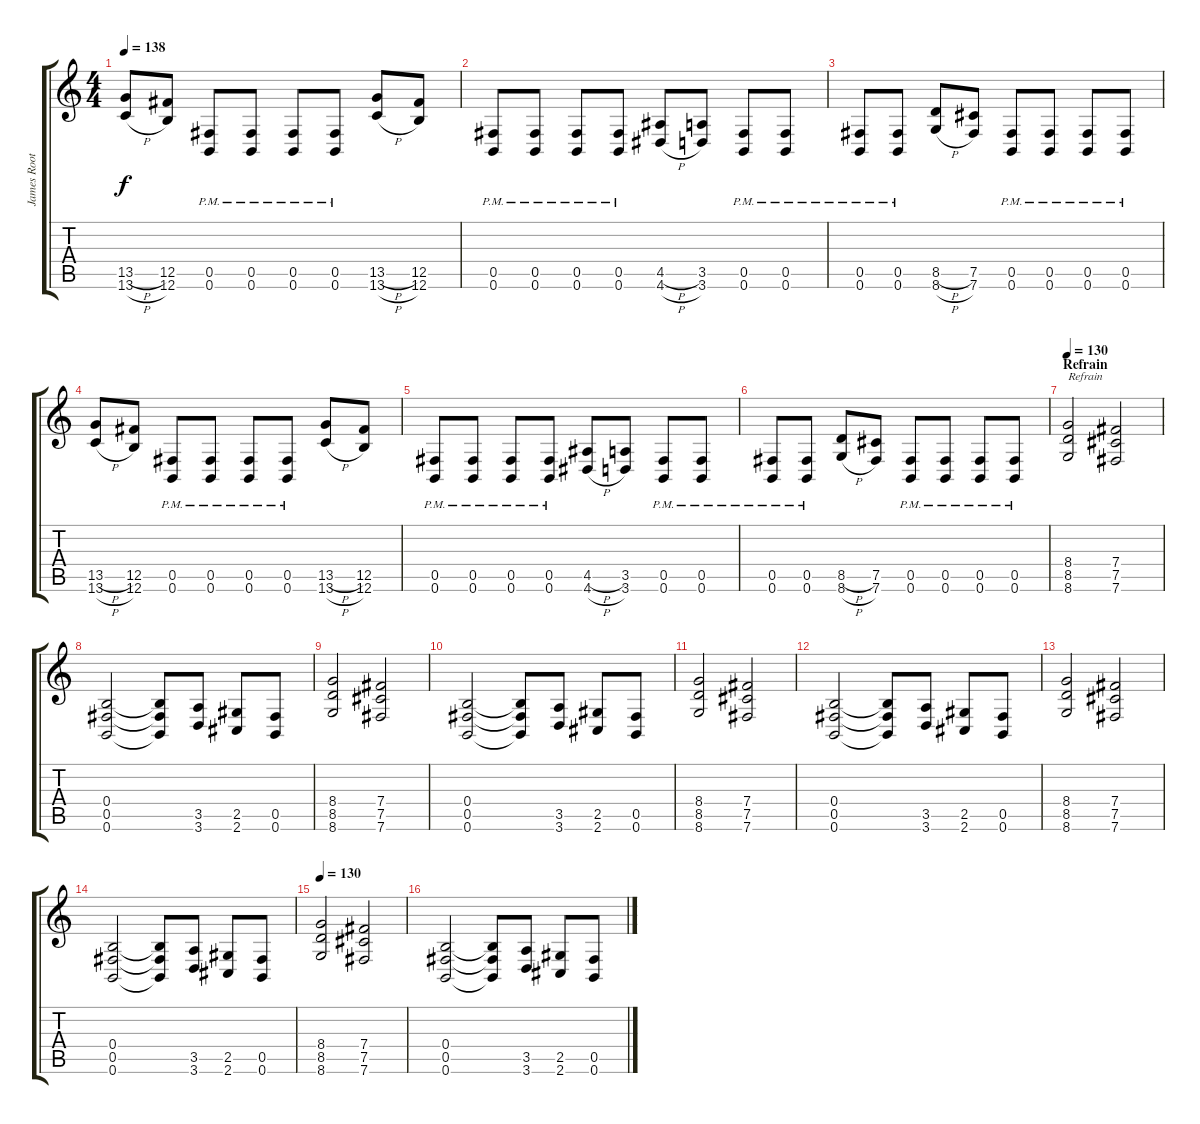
\track ("James Roots" "James Root") {instrument distortionguitar}
\staff {score tabs}
\tuning (Db4 Ab3 E3 B2 Gb2 B1) {hide}
\ts (4 4)
\tempo 138
\clef g2
\ks c
(13.5{h} 13.6{h}).8{dy f} (12.5 12.6).8 (0.5{pm} 0.6).8 (0.5{pm} 0.6).8 (0.5{pm} 0.6).8 (0.5{pm} 0.6).8 (13.5{h} 13.6{h}).8 (12.5 12.6).8 |
(0.5{pm} 0.6).8 (0.5{pm} 0.6).8 (0.5{pm} 0.6).8 (0.5{pm} 0.6).8 (4.5{h} 4.6{h}).8 (3.5 3.6).8 (0.5{pm} 0.6).8 (0.5{pm} 0.6).8 |
(0.5{pm} 0.6).8 (0.5{pm} 0.6).8 (8.5{h} 8.6{h}).8 (7.5 7.6).8 (0.5{pm} 0.6).8 (0.5{pm} 0.6).8 (0.5{pm} 0.6).8 (0.5{pm} 0.6).8 |
(13.5{h} 13.6{h}).8 (12.5 12.6).8 (0.5{pm} 0.6).8 (0.5{pm} 0.6).8 (0.5{pm} 0.6).8 (0.5{pm} 0.6).8 (13.5{h} 13.6{h}).8 (12.5 12.6).8 |
(0.5{pm} 0.6).8 (0.5{pm} 0.6).8 (0.5{pm} 0.6).8 (0.5{pm} 0.6).8 (4.5{h} 4.6{h}).8 (3.5 3.6).8 (0.5{pm} 0.6).8 (0.5{pm} 0.6).8 |
(0.5{pm} 0.6).8 (0.5{pm} 0.6).8 (8.5{h} 8.6{h}).8 (7.5 7.6).8 (0.5{pm} 0.6).8 (0.5{pm} 0.6).8 (0.5{pm} 0.6).8 (0.5{pm} 0.6).8 |
\section ("" "Refrain")
\tempo 130
(8.4 8.5 8.6).2{txt "Refrain"} (7.4 7.5 7.6).2 |
(0.4 0.5 0.6).2 (0.4{t} 0.5{t} 0.6{t}).8 (3.5 3.6).8 (2.5 2.6).8 (0.5 0.6).8 |
(8.4 8.5 8.6).2 (7.4 7.5 7.6).2 |
(0.4 0.5 0.6).2 (0.4{t} 0.5{t} 0.6{t}).8 (3.5 3.6).8 (2.5 2.6).8 (0.5 0.6).8 |
(8.4 8.5 8.6).2 (7.4 7.5 7.6).2 |
(0.4 0.5 0.6).2 (0.4{t} 0.5{t} 0.6{t}).8 (3.5 3.6).8 (2.5 2.6).8 (0.5 0.6).8 |
(8.4 8.5 8.6).2 (7.4 7.5 7.6).2 |
(0.4 0.5 0.6).2 (0.4{t} 0.5{t} 0.6{t}).8 (3.5 3.6).8 (2.5 2.6).8 (0.5 0.6).8 |
\tempo 130
(8.4 8.5 8.6).2 (7.4 7.5 7.6).2 |
(0.4 0.5 0.6).2 (0.4{t} 0.5{t} 0.6{t}).8 (3.5 3.6).8 (2.5 2.6).8 (0.5 0.6).8
